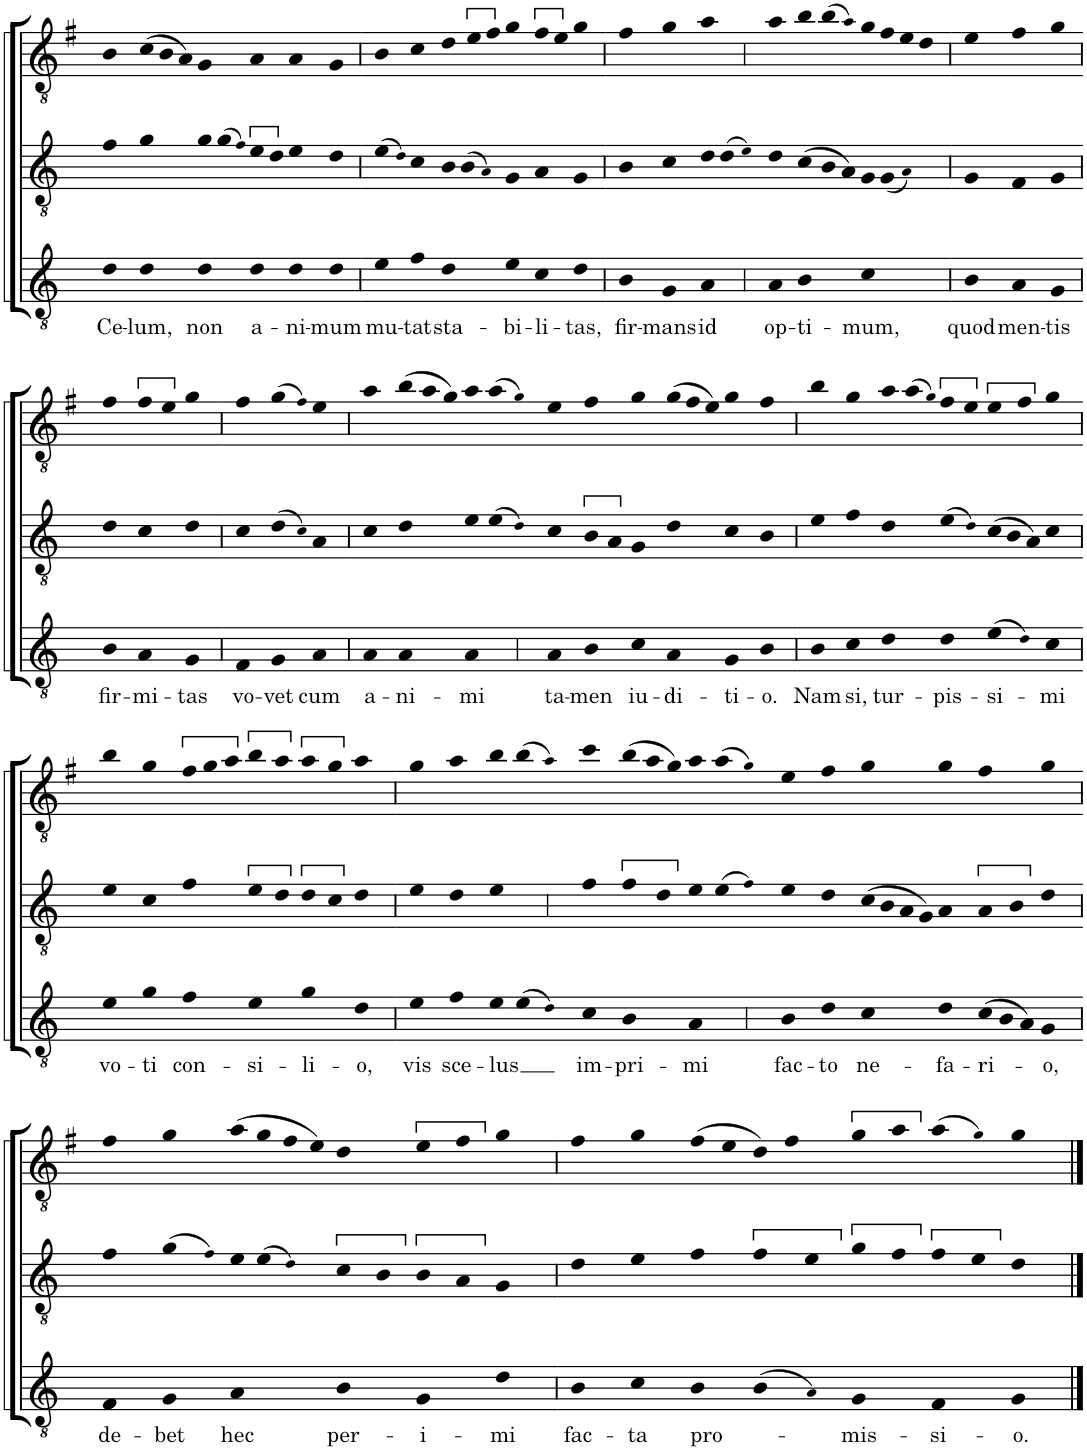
**kern	**text	**kern	**kern
*part3	*part3	*part2	*part1
*staff3	*staff3	*staff2	*staff1
*I"Tenor 3	*	*I"Tenor 2	*I"Tenor 1
*clefGv2	*	*clefGv2	*clefGv2
*k[]	*	*k[]	*k[f#]
*M20/4	*	*M20/4	*M20/4
=1	=1	=1	=1
!	!LO:LY:b	!	!
4d	Ce-	4f	4B
!	!LO:LY:b	!	!
*	*	*	*Xtuplet
4d	-lum,	4g	(12cL
.	.	.	12B
.	.	.	12AJ)
!	!LO:LY:b	!	!
4d	non	16gLL	4G
.	.	(16gJ	.
.	.	8f!)	.
!	!LO:LY:b	!	!
4d	a-	8e	4A
.	.	8dJ	.
!	!LO:LY:b	!	!
4d	-ni-	4e	4A
!	!LO:LY:b	!	!
4d	-mum	4d	4G
=2'	=2'	=2'	=2'
!	!LO:LY:b	!	!
4e	mu-	(8eL	4B
.	.	8d!J)	.
!	!LO:LY:b	!	!
4f	-tat	4c	4c
!	!LO:LY:b	!	!
4d	sta-	16BLL	12dL
.	.	(16BJ	.
.	.	.	12e
.	.	8A!J)	.
.	.	.	12f#J
!	!LO:LY:b	!	!
4e	-bi-	4G	4g
!	!LO:LY:b	!	!
4c	-li-	4A	8f#L
.	.	.	8eJ
!	!LO:LY:b	!	!
4d	-tas,	4G	4g
=3'	=3'	=3'	=3'
!	!LO:LY:b	!	!
4B	fir-	4B	4f#
!	!LO:LY:b	!	!
4G	-mans	4c	4g
!	!LO:LY:b	!	!
4A	id	8dL	4a
.	.	(8dJ	.
4ryy	.	4e!)	4ryy
!	!LO:LY:b	!	!
4A	op-	4d	4a
!	!LO:LY:b	!	!
*	*	*Xtuplet	*
4B	-ti-	(12cL	12bL
.	.	12B	(12b
.	.	12A)	12a!)
!	!LO:LY:b	!	!
4c	-mum,	8G	8g
.	.	(8GJ	8f#
4ryy	.	4A!)	8e
.	.	.	8dJ
=4'	=4'	=4'	=4'
!	!LO:LY:b	!	!
4B	quod	4G	4e
!	!LO:LY:b	!	!
4A	men-	4F	4f#
!	!LO:LY:b	!	!
4G	-tis	4G	4g
!!LO:LB:g=z
=5'	=5'	=5'	=5'
!	!LO:LY:b	!	!
4B	fir-	4d	4f#
!	!LO:LY:b	!	!
4A	-mi-	4c	8f#L
.	.	.	8eJ
!	!LO:LY:b	!	!
4G	-tas	4d	4g
=6'	=6'	=6'	=6'
!	!LO:LY:b	!	!
4F	vo-	4c	4f#
!	!LO:LY:b	!	!
4G	-vet	(8dL	(8gL
.	.	8c!J)	8f#!J)
!	!LO:LY:b	!	!
4A	cum	4A	4e
=7'	=7'	=7'	=7'
!	!LO:LY:b	!	!
4A	a-	4c	4a
!	!LO:LY:b	!	!
4A	-ni-	4d	(12bL
.	.	.	12a
.	.	.	12g)
!	!LO:LY:b	!	!
4A	-mi	8eL	8a
.	.	(8eJ	(8aJ
4ryy	.	4d!)	4g!)
!	!LO:LY:b	!	!
4A	ta-	4c	4e
!	!LO:LY:b	!	!
4B	-men	8BL	4f#
.	.	8AJ	.
!	!LO:LY:b	!	!
4c	iu-	4G	4g
!	!LO:LY:b	!	!
4A	-di-	4d	(12gL
.	.	.	12f#
.	.	.	12eJ)
!	!LO:LY:b	!	!
4G	-ti-	4c	4g
!	!LO:LY:b	!	!
4B	-o.	4B	4f#
=8'	=8'	=8'	=8'
!	!LO:LY:b	!	!
4B	Nam	4e	4b
!	!LO:LY:b	!	!
4c	si,	4f	4g
!	!LO:LY:b	!	!
4d	tur-	4d	16aLL
.	.	.	(16aJ
.	.	.	8g!)
!	!LO:LY:b	!	!
4d	-pis-	(8eL	8f#
.	.	8d!)	8e
!	!LO:LY:b	!	!
(8eL	-si-	(12c	8e
.	.	12B	.
8d!J)	.	.	8f#J
.	.	12AJ)	.
!	!LO:LY:b	!	!
4c	-mi	4c	4g
!!LO:LB:g=z
=9'	=9'	=9'	=9'
!	!LO:LY:b	!	!
4e	vo-	4e	4b
!	!LO:LY:b	!	!
4g	-ti	4c	4g
!	!LO:LY:b	!	!
4f	con-	4f	12f#L
.	.	.	12g
.	.	.	12a
!	!LO:LY:b	!	!
4e	-si-	8eL	8b
.	.	8d	8a
!	!LO:LY:b	!	!
4g	-li-	8d	8a
.	.	8cJ	8gJ
!	!LO:LY:b	!	!
4d	-o,	4d	4a
=10'	=10'	=10'	=10'
!	!LO:LY:b	!	!
4e	vis	4e	4g
!	!LO:LY:b	!	!
4f	sce-	4d	4a
!	!LO:LY:b	!	!
8eL	-lus	4e	8bL
(8eJ	.	.	(8bJ
4d!)	.	4ryy	4a!)
!	!LO:LY:b	!	!
4c	im-	4f	4cc
!	!LO:LY:b	!	!
4B	-pri-	8fL	(12bL
.	.	.	12a
.	.	8d	.
.	.	.	12g)
!	!LO:LY:b	!	!
4A	-mi	8e	8a
.	.	(8eJ	(8aJ
4ryy	.	4f!)	4g!)
!	!LO:LY:b	!	!
4B	fac-	4e	4e
!	!LO:LY:b	!	!
4d	-to	4d	4f#
!	!LO:LY:b	!	!
4c	ne-	(16cLL	4g
.	.	16B	.
.	.	16A	.
.	.	16GJJ)	.
!	!LO:LY:b	!	!
4d	-fa-	4A	4g
*Xtuplet	*	*	*
!	!LO:LY:b	!	!
(12cL	-ri-	8AL	4f#
12B	.	.	.
.	.	8BJ	.
12AJ)	.	.	.
!	!LO:LY:b	!	!
4G	-o,	4d	4g
!!LO:LB:g=z
=11'	=11'	=11'	=11'
!	!LO:LY:b	!	!
4F	de-	4f	4f#
!	!LO:LY:b	!	!
4G	-bet	(8gL	4g
.	.	8f!)	.
!	!LO:LY:b	!	!
4A	hec	16eL	(16aLL
.	.	(16eJ	16g
.	.	8d!)	16f#
.	.	.	16eJJ)
!	!LO:LY:b	!	!
4B	per-	8c	4d
.	.	8B	.
!	!LO:LY:b	!	!
4G	-i-	8B	8eL
.	.	8AJ	8f#J
!	!LO:LY:b	!	!
4d	-mi	4G	4g
=12'	=12'	=12'	=12'
!	!LO:LY:b	!	!
4B	fac-	4d	4f#
!	!LO:LY:b	!	!
4c	-ta	4e	4g
!	!LO:LY:b	!	!
6B	pro-	6f	(12f#L
.	.	.	12e
(6B	.	6f	12dJ)
.	.	.	4f#
6A!)	.	6e	.
!	!LO:LY:b	!	!
4G	-mis-	8gL	8gL
.	.	8f	8a
!	!LO:LY:b	!	!
4F	-si-	8f	(8a
.	.	8eJ	8g!J)
!	!LO:LY:b	!	!
4G	-o.	4d	4g
==	==	==	==
*-	*-	*-	*-
